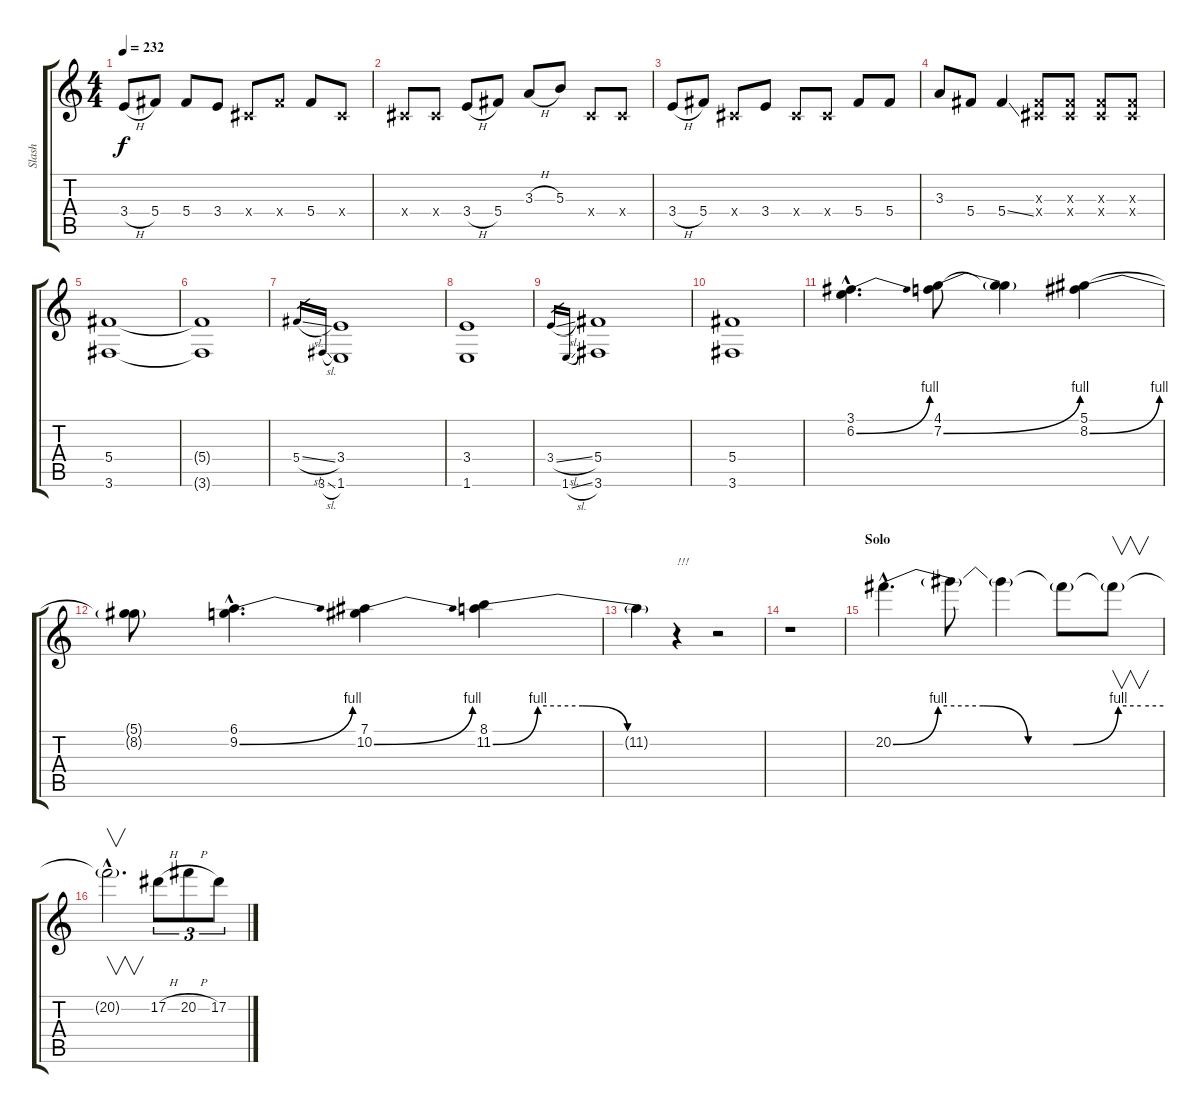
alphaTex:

\track ("Slash" "Slash") {instrument distortionguitar}
\staff {score tabs}
\tuning (Eb4 Bb3 Gb3 Db3 Ab2 Eb2) {hide}
\ts (4 4)
\tempo 232
\clef g2
\ks c
3.4{h}.8{dy f} 5.4.8 5.4.8 3.4.8 0.4{x}.8 5.4{x}.8 5.4.8 0.4{x}.8 |
0.4{x}.8 0.4{x}.8 3.4{h}.8 5.4.8 3.3{h}.8 5.3.8 0.4{x}.8 0.4{x}.8 |
3.4{h}.8 5.4.8 0.4{x}.8 3.4.8 0.4{x}.8 0.4{x}.8 5.4.8 5.4.8 |
3.3.8 5.4.8 5.4{ss}.4 (0.3{x} 0.4{x}).8 (0.3{x} 0.4{x}).8 (0.3{x} 0.4{x}).8 (0.3{x} 0.4{x}).8 |
(5.4 3.6).1 |
(5.4{t} 3.6{t}).1 |
5.4{sl}.16{gr} 3.6{sl}.16{gr} (3.4 1.6).1 |
(3.4 1.6).1 |
3.4{sl}.16{gr} 1.6{sl}.16{gr} (5.4 3.6).1 |
(5.4 3.6).1 |
(3.1{hac} 6.2{be (bend 0 0 60 4) hac}).4{d} (4.1 7.2{be (bend 0 0 60 4)}).8 (4.1{t} 7.2{t}).4 (5.1 8.2{be (bend 0 0 60 4)}).4 |
(5.1{t} 8.2{t}).8 (6.1{hac} 9.2{be (bend 0 0 60 4) hac}).4{d} (7.1 10.2{be (bend 0 0 60 4)}).4 (8.1 11.2{be (custom 0 0 15 4 30 4 45 0 60 0)}).4 |
11.2{t}.4 r.4{txt "!!!"} r.2 |
r.1 |
\section ("" "Solo")
20.2{be (custom 0 0 10 4 20 4 30 0 40 0 50 4 55 4 60 4) hac}.4{d} 20.2{t}.8 20.2{t}.4 20.2{t}.8 20.2{t}.8{v} |
20.2{hac t}.2{v d} 17.2{h}.8{tu (3 2)} 20.2{h}.8{tu (3 2)} 17.2.8{tu (3 2)}
